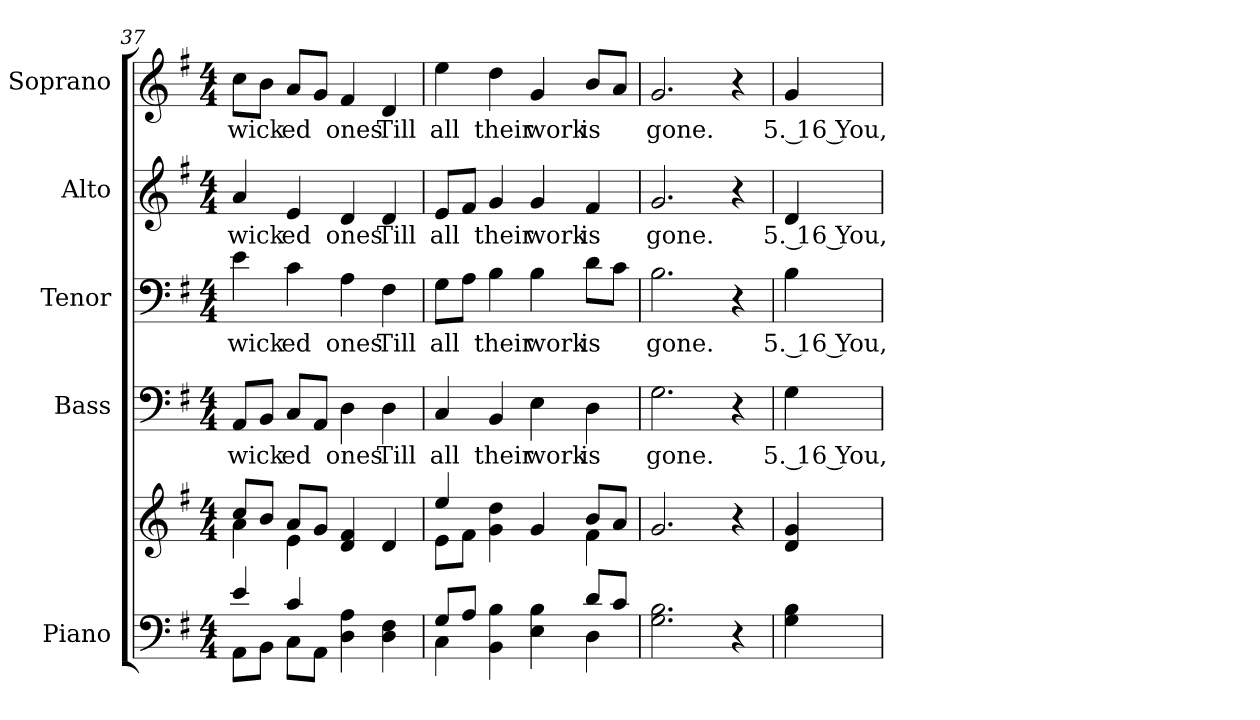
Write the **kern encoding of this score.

**kern	**kern	**kern	**text	**kern	**text	**kern	**text	**kern	**text
*part5	*part5	*part4	*part4	*part3	*part3	*part2	*part2	*part1	*part1
*staff6	*staff5	*staff4	*staff4	*staff3	*staff3	*staff2	*staff2	*staff1	*staff1
*I"Piano	*	*I"Bass	*	*I"Tenor	*	*I"Alto	*	*I"Soprano	*
*I'Pno.	*	*I'B.	*	*I'T.	*	*I'A.	*	*I'S.	*
!!LO:PB:g=z
*clefF4	*clefG2	*clefF4	*	*clefF4	*	*clefG2	*	*clefG2	*
*k[f#]	*k[f#]	*k[f#]	*	*k[f#]	*	*k[f#]	*	*k[f#]	*
*G:	*G:	*G:	*	*G:	*	*G:	*	*G:	*
*M4/4	*M4/4	*M4/4	*	*M4/4	*	*M4/4	*	*M4/4	*
=37	=37	=37	=37	=37	=37	=37	=37	=37	=37
*^	*^	*	*	*	*	*	*	*	*
!	!	!	!	!	!LO:LY:b:color=#000000	!	!	!	!	!	!
!	!	!	!	!	!	!	!LO:LY:b:color=#000000	!	!	!	!
!	!	!	!	!	!	!	!	!	!LO:LY:b:color=#000000	!	!
!	!	!	!	!	!	!	!	!	!	!	!LO:LY:b:color=#000000
4ei/	8AAi\L	8cci/L	4ai\	8AAi/L	wick	4ei\	wick	4ai/	wick	8cci\L	wick
.	8BBi\J	8bi/J	.	8BBi/J	.	.	.	.	.	8bi\J	.
!	!	!	!	!	!LO:LY:b:color=#000000	!	!	!	!	!	!
!	!	!	!	!	!	!	!LO:LY:b:color=#000000	!	!	!	!
!	!	!	!	!	!	!	!	!	!LO:LY:b:color=#000000	!	!
!	!	!	!	!	!	!	!	!	!	!	!LO:LY:b:color=#000000
4ci/	8Ci\L	8ai/L	4ei\	8Ci/L	ed	4ci\	ed	4ei/	ed	8ai/L	ed
.	8AAi\J	8gi/J	.	8AAi/J	.	.	.	.	.	8gi/J	.
!	!	!	!	!	!LO:LY:b:color=#000000	!	!	!	!	!	!
!	!	!	!	!	!	!	!LO:LY:b:color=#000000	!	!	!	!
!	!	!	!	!	!	!	!	!	!LO:LY:b:color=#000000	!	!
!	!	!	!	!	!	!	!	!	!	!	!LO:LY:b:color=#000000
4Di\ 4Ai	2ryy	4di/ 4f#i	2ryy	4Di\	ones	4Ai\	ones	4di/	ones	4f#i/	ones
!	!	!	!	!	!LO:LY:b:color=#000000	!	!	!	!	!	!
!	!	!	!	!	!	!	!LO:LY:b:color=#000000	!	!	!	!
!	!	!	!	!	!	!	!	!	!LO:LY:b:color=#000000	!	!
!	!	!	!	!	!	!	!	!	!	!	!LO:LY:b:color=#000000
4Di\ 4F#i	.	4di/	.	4Di\	Till	4F#i\	Till	4di/	Till	4di/	Till
=38	=38	=38	=38	=38	=38	=38	=38	=38	=38	=38	=38
!	!	!	!	!	!LO:LY:b:color=#000000	!	!	!	!	!	!
!	!	!	!	!	!	!	!LO:LY:b:color=#000000	!	!	!	!
!	!	!	!	!	!	!	!	!	!LO:LY:b:color=#000000	!	!
!	!	!	!	!	!	!	!	!	!	!	!LO:LY:b:color=#000000
8Gi/L	4Ci\	4eei/	8ei\L	4Ci/	all	8Gi\L	all	8ei/L	all	4eei\	all
8Ai/J	.	.	8f#i\J	.	.	8Ai\J	.	8f#i/J	.	.	.
!	!	!	!	!	!LO:LY:b:color=#000000	!	!	!	!	!	!
!	!	!	!	!	!	!	!LO:LY:b:color=#000000	!	!	!	!
!	!	!	!	!	!	!	!	!	!LO:LY:b:color=#000000	!	!
!	!	!	!	!	!	!	!	!	!	!	!LO:LY:b:color=#000000
4BBi\ 4Bi	4ryy	4gi\ 4ddi	4ryy	4BBi/	their	4Bi\	their	4gi/	their	4ddi\	their
!	!	!	!	!	!LO:LY:b:color=#000000	!	!	!	!	!	!
!	!	!	!	!	!	!	!LO:LY:b:color=#000000	!	!	!	!
!	!	!	!	!	!	!	!	!	!LO:LY:b:color=#000000	!	!
!	!	!	!	!	!	!	!	!	!	!	!LO:LY:b:color=#000000
4Ei\ 4Bi	4ryy	4gi/	4ryy	4Ei\	work	4Bi\	work	4gi/	work	4gi/	work
!	!	!	!	!	!LO:LY:b:color=#000000	!	!	!	!	!	!
!	!	!	!	!	!	!	!LO:LY:b:color=#000000	!	!	!	!
!	!	!	!	!	!	!	!	!	!LO:LY:b:color=#000000	!	!
!	!	!	!	!	!	!	!	!	!	!	!LO:LY:b:color=#000000
8di/L	4Di\	8bi/L	4f#i\	4Di\	is	8di\L	is	4f#i/	is	8bi/L	is
8ci/J	.	8ai/J	.	.	.	8ci\J	.	.	.	8ai/J	.
*v	*v	*	*	*	*	*	*	*	*	*	*
*	*v	*v	*	*	*	*	*	*	*	*
=39	=39	=39	=39	=39	=39	=39	=39	=39	=39
!	!	!	!LO:LY:b:color=#000000	!	!	!	!	!	!
!	!	!	!	!	!LO:LY:b:color=#000000	!	!	!	!
!	!	!	!	!	!	!	!LO:LY:b:color=#000000	!	!
!	!	!	!	!	!	!	!	!	!LO:LY:b:color=#000000
2.Gi\ 2.Bi	2.gi/	2.Gi\	gone.	2.Bi\	gone.	2.gi/	gone.	2.gi/	gone.
4r	4r	4r	.	4r	.	4r	.	4r	.
=40	=40	=40	=40	=40	=40	=40	=40	=40	=40
!	!	!	!LO:LY:b:color=#000000	!	!	!	!	!	!
!	!	!	!	!	!LO:LY:b:color=#000000	!	!	!	!
!	!	!	!	!	!	!	!LO:LY:b:color=#000000	!	!
!	!	!	!	!	!	!	!	!	!LO:LY:b:color=#000000
4Gi\ 4Bi	4di/ 4gi	4Gi\	5. 16 You,	4Bi\	5. 16 You,	4di/	5. 16 You,	4gi/	5. 16 You,
=	=	=	=	=	=	=	=	=	=
*-	*-	*-	*-	*-	*-	*-	*-	*-	*-
